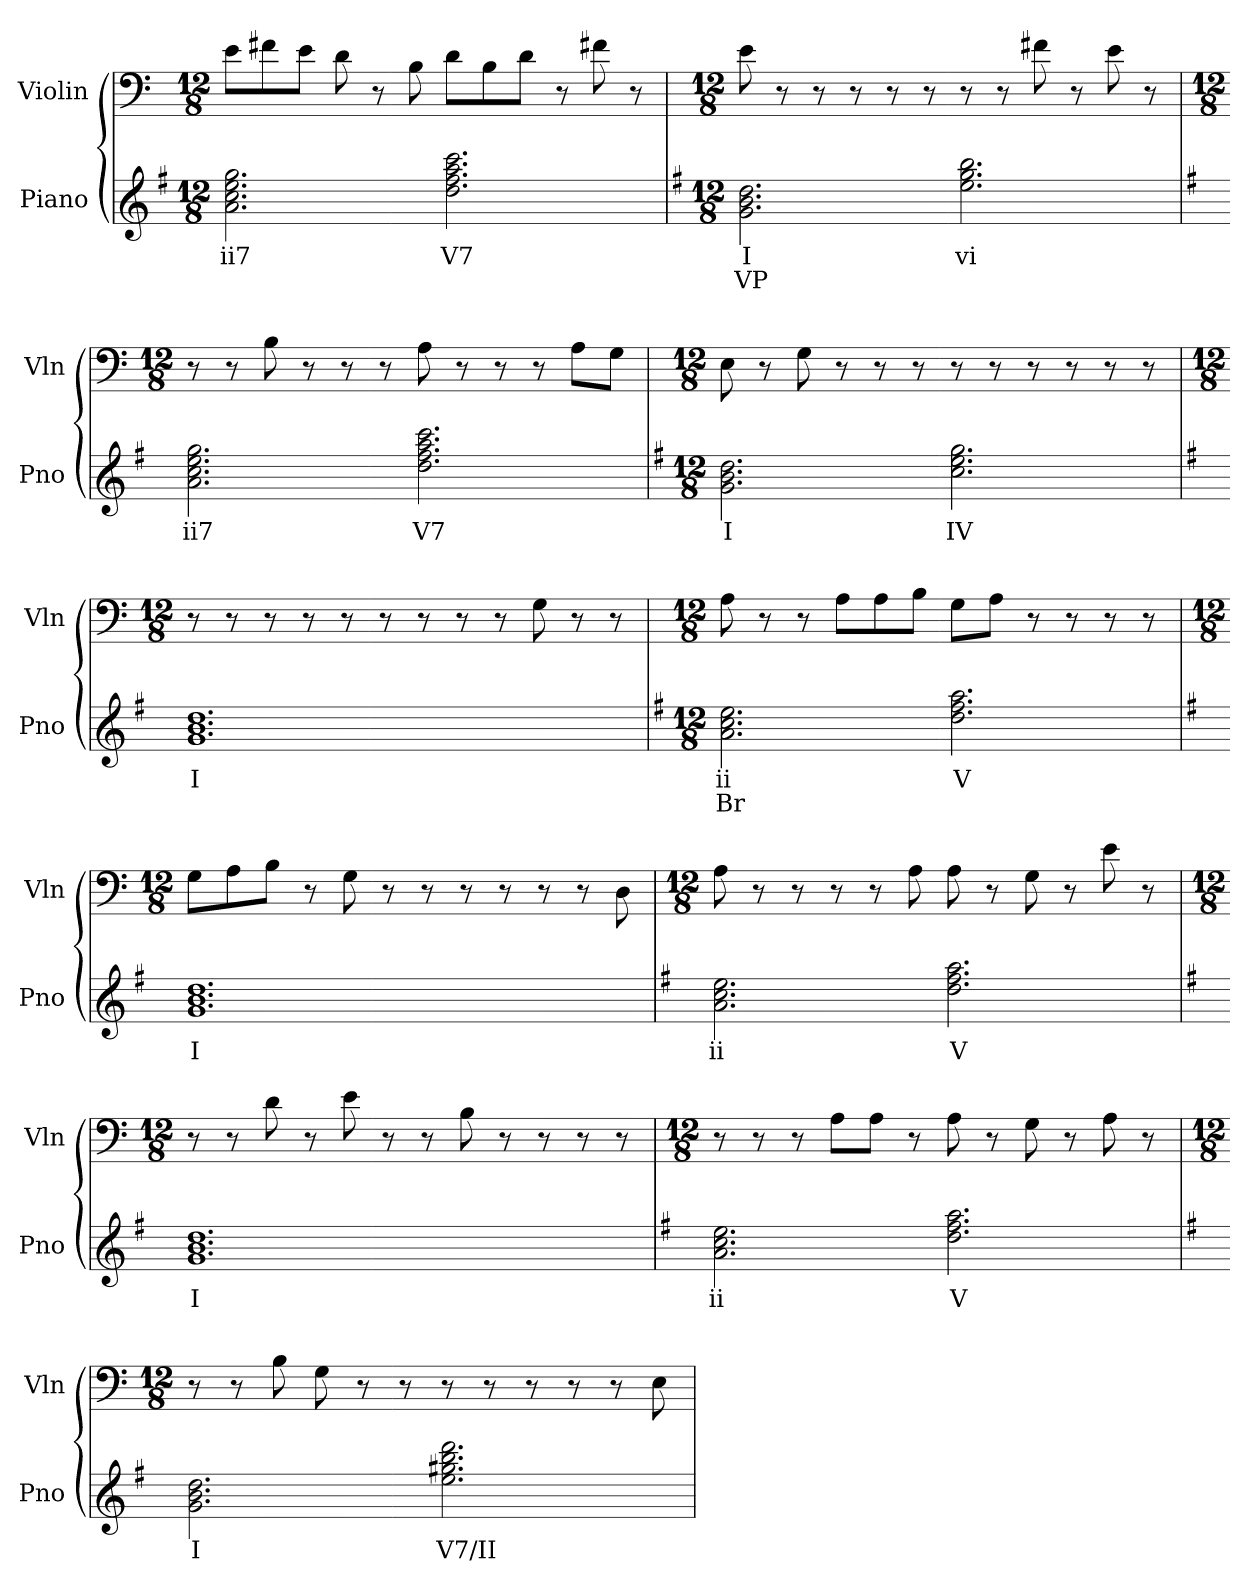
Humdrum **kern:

**kern	**text	**text	**kern
*part2	*part2	*part2	*part1
*staff2	*staff2	*staff2	*staff1
*I"Piano	*	*	*I"Violin
*I'Pno	*	*	*I'Vln
*k[f#]	*	*	*
*G:	*	*	*
*M12/8	*	*	*M12/8
=	=	=	=
2.a 2.cc 2.ee 2.gg	ii7	.	8eL
.	.	.	8f#X
.	.	.	8eJ
.	.	.	8d
.	.	.	8r
.	.	.	8B
2.dd 2.ff# 2.aa 2.ccc	V7	.	8dL
.	.	.	8B
.	.	.	8dJ
.	.	.	8r
.	.	.	8f#X
.	.	.	8r
=	=	=	=
*k[f#]	*	*	*
*G:	*	*	*
*M12/8	*	*	*M12/8
2.g 2.b 2.dd	I	VP	8e
.	.	.	8r
.	.	.	8r
.	.	.	8r
.	.	.	8r
.	.	.	8r
2.ee 2.gg 2.bb	vi	.	8r
.	.	.	8r
.	.	.	8f#X
.	.	.	8r
.	.	.	8e
.	.	.	8r
=	=	=	=
*k[f#]	*	*	*
*G:	*	*	*
*	*	*	*M12/8
2.a 2.cc 2.ee 2.gg	ii7	.	8r
.	.	.	8r
.	.	.	8B
.	.	.	8r
.	.	.	8r
.	.	.	8r
2.dd 2.ff# 2.aa 2.ccc	V7	.	8A
.	.	.	8r
.	.	.	8r
.	.	.	8r
.	.	.	8AL
.	.	.	8GJ
=	=	=	=
*k[f#]	*	*	*
*G:	*	*	*
*M12/8	*	*	*M12/8
2.g 2.b 2.dd	I	.	8E
.	.	.	8r
.	.	.	8G
.	.	.	8r
.	.	.	8r
.	.	.	8r
2.cc 2.ee 2.gg	IV	.	8r
.	.	.	8r
.	.	.	8r
.	.	.	8r
.	.	.	8r
.	.	.	8r
=	=	=	=
*k[f#]	*	*	*
*G:	*	*	*
*	*	*	*M12/8
1.g 1.b 1.dd	I	.	8r
.	.	.	8r
.	.	.	8r
.	.	.	8r
.	.	.	8r
.	.	.	8r
.	.	.	8r
.	.	.	8r
.	.	.	8r
.	.	.	8G
.	.	.	8r
.	.	.	8r
=	=	=	=
*k[f#]	*	*	*
*G:	*	*	*
*M12/8	*	*	*M12/8
2.a 2.cc 2.ee	ii	Br	8A
.	.	.	8r
.	.	.	8r
.	.	.	8AL
.	.	.	8A
.	.	.	8BJ
2.dd 2.ff# 2.aa	V	.	8GL
.	.	.	8AJ
.	.	.	8r
.	.	.	8r
.	.	.	8r
.	.	.	8r
=	=	=	=
*k[f#]	*	*	*
*G:	*	*	*
*	*	*	*M12/8
1.g 1.b 1.dd	I	.	8GL
.	.	.	8A
.	.	.	8BJ
.	.	.	8r
.	.	.	8G
.	.	.	8r
.	.	.	8r
.	.	.	8r
.	.	.	8r
.	.	.	8r
.	.	.	8r
.	.	.	8D
=	=	=	=
*k[f#]	*	*	*
*G:	*	*	*
*	*	*	*M12/8
2.a 2.cc 2.ee	ii	.	8A
.	.	.	8r
.	.	.	8r
.	.	.	8r
.	.	.	8r
.	.	.	8A
2.dd 2.ff# 2.aa	V	.	8A
.	.	.	8r
.	.	.	8G
.	.	.	8r
.	.	.	8e
.	.	.	8r
=	=	=	=
*k[f#]	*	*	*
*G:	*	*	*
*	*	*	*M12/8
1.g 1.b 1.dd	I	.	8r
.	.	.	8r
.	.	.	8d
.	.	.	8r
.	.	.	8e
.	.	.	8r
.	.	.	8r
.	.	.	8B
.	.	.	8r
.	.	.	8r
.	.	.	8r
.	.	.	8r
=	=	=	=
*k[f#]	*	*	*
*G:	*	*	*
*	*	*	*M12/8
2.a 2.cc 2.ee	ii	.	8r
.	.	.	8r
.	.	.	8r
.	.	.	8AL
.	.	.	8AJ
.	.	.	8r
2.dd 2.ff# 2.aa	V	.	8A
.	.	.	8r
.	.	.	8G
.	.	.	8r
.	.	.	8A
.	.	.	8r
=	=	=	=
*k[f#]	*	*	*
*G:	*	*	*
*	*	*	*M12/8
2.g 2.b 2.dd	I	.	8r
.	.	.	8r
.	.	.	8B
.	.	.	8G
.	.	.	8r
.	.	.	8r
2.ee 2.gg#X 2.bb 2.ddd	V7/II	.	8r
.	.	.	8r
.	.	.	8r
.	.	.	8r
.	.	.	8r
.	.	.	8E
=	=	=	=
*-	*-	*-	*-
